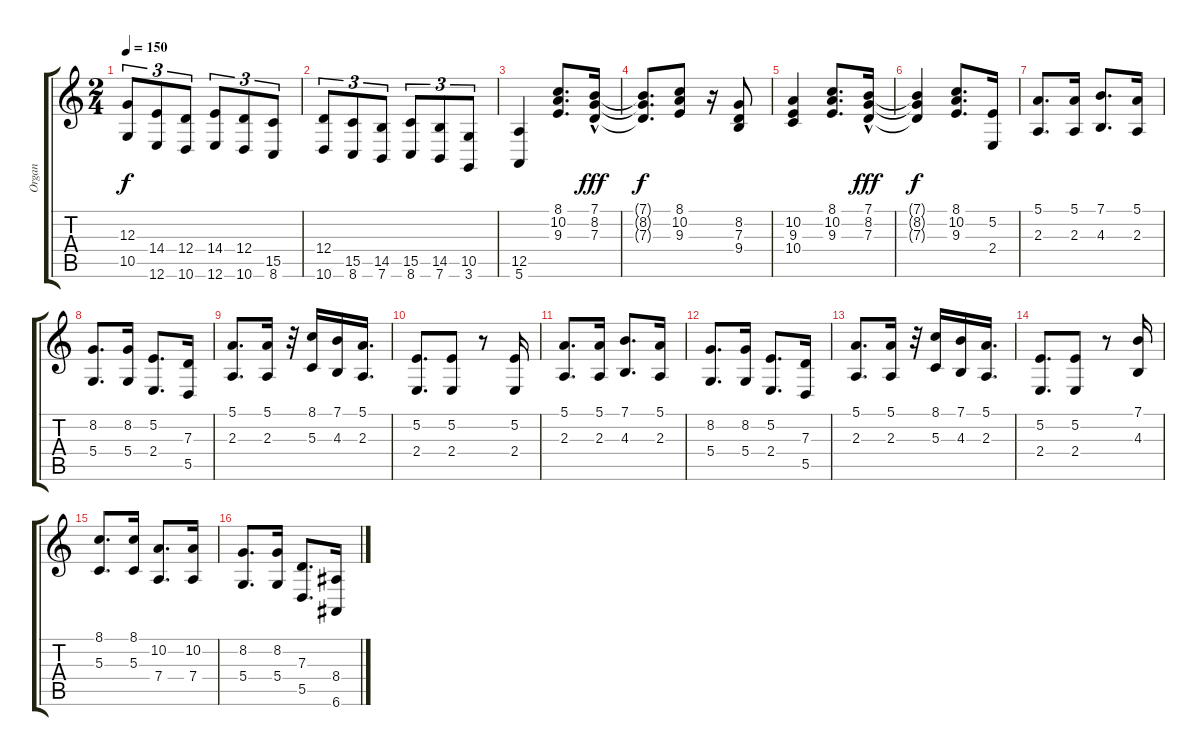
\track ("Organ" "Organ") {instrument synthbrass1}
\staff {score tabs}
\tuning (E4 B3 G3 D3 A2 E2) {hide}
\ts (2 4)
\tempo 150
\clef g2
\ks aminor
(12.3 10.5).8{tu (3 2) dy f} (14.4 12.6).8{tu (3 2)} (12.4 10.6).8{tu (3 2)} (14.4 12.6).8{tu (3 2)} (12.4 10.6).8{tu (3 2)} (15.5 8.6).8{tu (3 2)} |
(12.4 10.6).8{tu (3 2)} (15.5 8.6).8{tu (3 2)} (14.5 7.6).8{tu (3 2)} (15.5 8.6).8{tu (3 2)} (14.5 7.6).8{tu (3 2)} (10.5 3.6).8{tu (3 2)} |
(12.5 5.6).4 (8.1 10.2 9.3).8{d} (7.1{hac} 8.2{hac} 7.3{hac}).16{dy fff} |
(7.1{t} 8.2{t} 7.3{t}).8{d dy f} (8.1 10.2 9.3).8 r.16 (8.2 7.3 9.4).8 |
(10.2 9.3 10.4).4 (8.1 10.2 9.3).8{d} (7.1{hac} 8.2{hac} 7.3{hac}).16{dy fff} |
(7.1{t} 8.2{t} 7.3{t}).4{dy f} (8.1 10.2 9.3).8{d} (5.2 2.4).16 |
(5.1 2.3).8{d} (5.1 2.3).16 (7.1 4.3).8{d} (5.1 2.3).16 |
(8.2 5.4).8{d} (8.2 5.4).16 (5.2 2.4).8{d} (7.3 5.5).16 |
(5.1 2.3).8{d} (5.1 2.3).16 r.32 (8.1 5.3).16 (7.1 4.3).16 (5.1 2.3).16{d} |
(5.2 2.4).8{d} (5.2 2.4).8 r.8 (5.2 2.4).16 |
(5.1 2.3).8{d} (5.1 2.3).16 (7.1 4.3).8{d} (5.1 2.3).16 |
(8.2 5.4).8{d} (8.2 5.4).16 (5.2 2.4).8{d} (7.3 5.5).16 |
(5.1 2.3).8{d} (5.1 2.3).16 r.32 (8.1 5.3).16 (7.1 4.3).16 (5.1 2.3).16{d} |
(5.2 2.4).8{d} (5.2 2.4).8 r.8 (7.1 4.3).16 |
(8.1 5.3).8{d} (8.1 5.3).16 (10.2 7.4).8{d} (10.2 7.4).16 |
(8.2 5.4).8{d} (8.2 5.4).16 (7.3 5.5).8{d} (8.4 6.6).16
